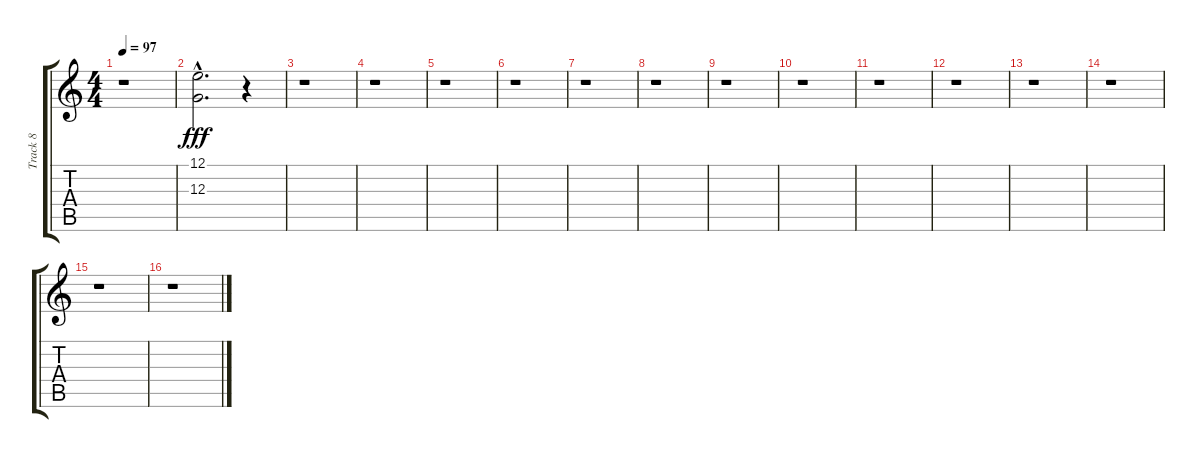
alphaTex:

\track ("Track 8" "Track 8") {instrument brasssection}
\staff {score tabs}
\tuning (E4 B3 G3 D3 A2 E2) {hide}
\ts (4 4)
\tempo 97
\clef g2
\ks c
r.1{dy fff} |
(12.1{hac} 12.3{hac}).2{d} r.4 |
r.1 |
r.1 |
r.1 |
r.1 |
r.1 |
r.1 |
r.1 |
r.1 |
r.1 |
r.1 |
r.1 |
r.1 |
r.1 |
r.1
